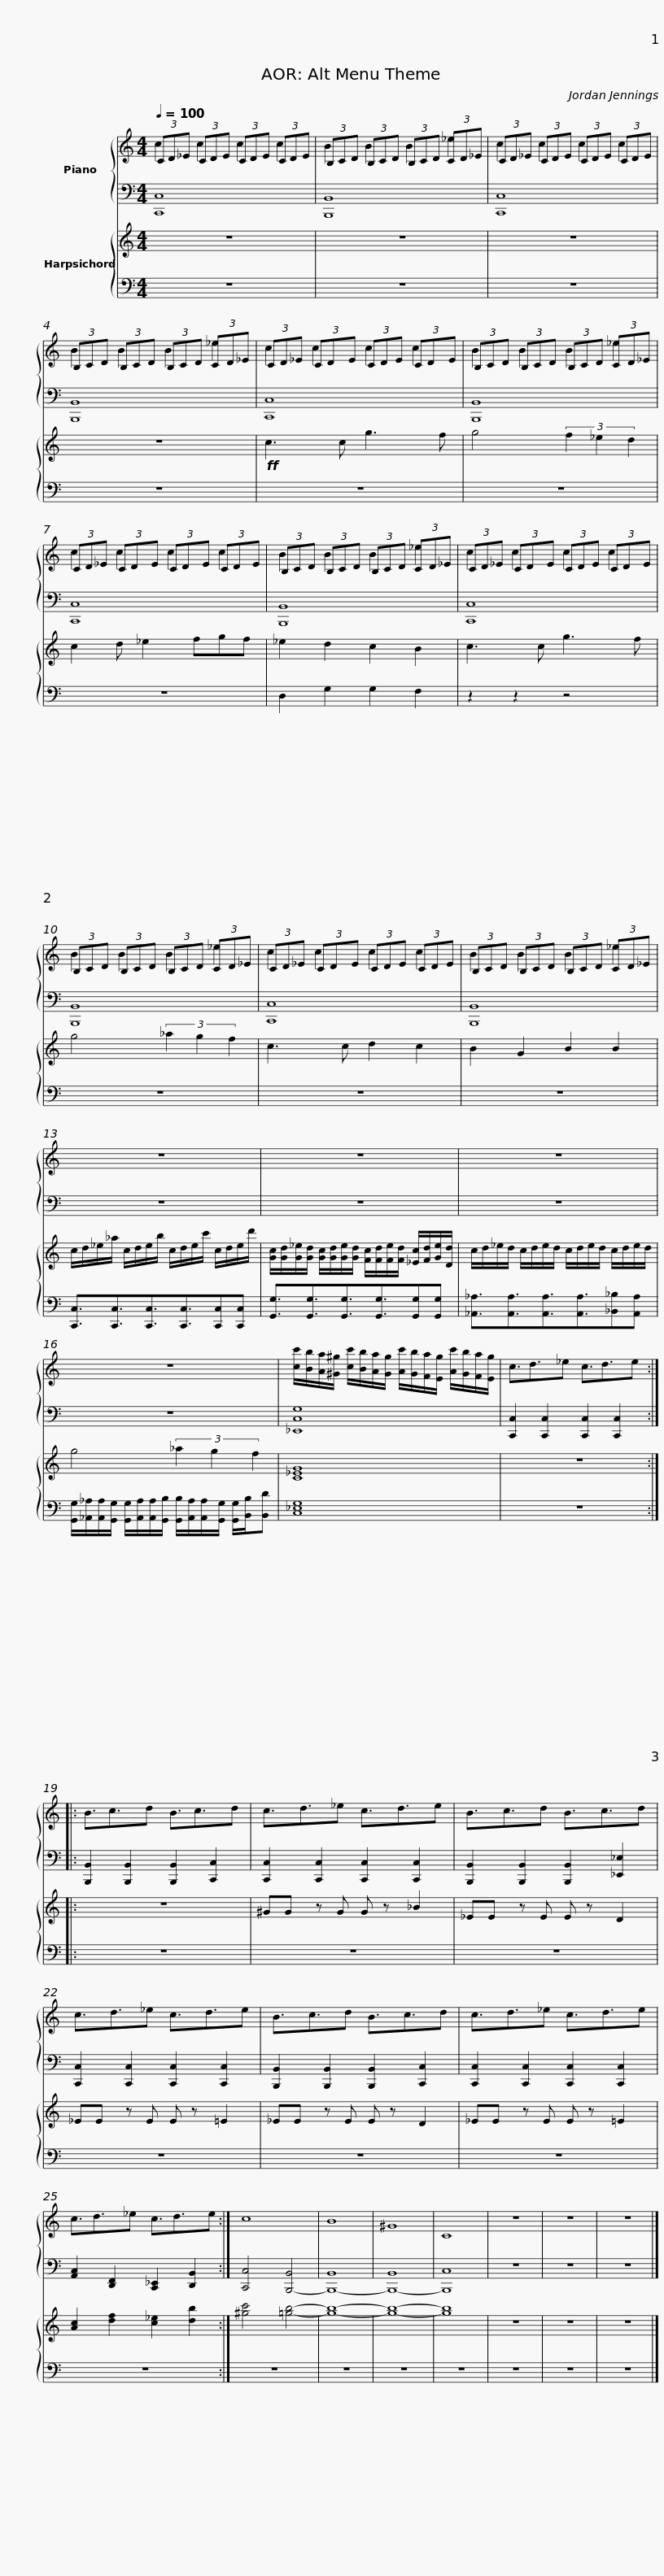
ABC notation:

X:1
%%score { ( 1 2 ) | 3 } { 4 | 5 }
L:1/8
Q:1/4=100
M:4/4
I:linebreak $
K:C
V:1 treble
V:2 treble
V:3 bass
V:4 treble
V:5 bass
V:1
 (3CD_E (3CDE (3CDE (3CDE | (3B,CD (3B,CD (3B,CD (3CD_E |$ (3CD_E (3CDE (3CDE (3CDE | (3B,CD (3B,CD (3B,CD (3CD_E |$ (3CD_E (3CDE (3CDE (3CDE | %5
 (3B,CD (3B,CD (3B,CD (3CD_E |$ (3CD_E (3CDE (3CDE (3CDE | (3B,CD (3B,CD (3B,CD (3CD_E |$ (3CD_E (3CDE (3CDE (3CDE | (3B,CD (3B,CD (3B,CD (3CD_E |$ %10
 (3CD_E (3CDE (3CDE (3CDE | (3B,CD (3B,CD (3B,CD (3CD_E |$ z8 | z8 |$ z8 | %15
 z8 |$ [cc']/[Bb]/[Aa]/[^G^g]/ [cc']/[Bb]/[Aa]/[Gg]/ [Ac']/[Gb]/[Fa]/[Eg]/ [Ac']/[Gb]/[Fa]/[Eg]/ | c3/2d3/2_e c3/2d3/2e :: B3/2c3/2d B3/2c3/2d |$ c3/2d3/2_e c3/2d3/2e | %20
 B3/2c3/2d B3/2c3/2d | c3/2d3/2_e c3/2d3/2e | B3/2c3/2d B3/2c3/2d |$ c3/2d3/2_e c3/2d3/2e | c3/2d3/2_e c3/2d3/2e :| %25
 c8 | B8 | ^G8 | C8 | z8 | %30
 z8 | z8 |] %32
V:2
 c2 c2 c2 c2 | B2 B2 B2 _e2 |$ c2 c2 c2 c2 | B2 B2 B2 _e2 |$ c2 c2 c2 c2 | %5
 B2 B2 B2 _e2 |$ c2 c2 c2 c2 | B2 B2 B2 _e2 |$ c2 c2 c2 c2 | B2 B2 B2 _e2 |$ %10
 c2 c2 c2 c2 | B2 B2 B2 _e2 |$ x8 | x8 |$ x8 | %15
 x8 |$ x8 | x8 :: x8 |$ x8 | %20
 x8 | x8 | x8 |$ x8 | x8 :| %25
 x8 | x8 | x8 | x8 | x8 | %30
 x8 | x8 |] %32
V:3
 [C,,C,]8 | [B,,,B,,]8 |$ [C,,C,]8 | [B,,,B,,]8 |$ [C,,C,]8 | %5
 [B,,,B,,]8 |$ [C,,C,]8 | [B,,,B,,]8 |$ [C,,C,]8 | [B,,,B,,]8 |$ %10
 [C,,C,]8 | [B,,,B,,]8 |$ z8 | z8 |$ z8 | %15
 z8 |$ [_E,,C,G,]8 | [C,,C,]2 [C,,C,]2 [C,,C,]2 [C,,C,]2 :: [B,,,B,,]2 [B,,,B,,]2 [B,,,B,,]2 [C,,C,]2 |$ [C,,C,]2 [C,,C,]2 [C,,C,]2 [C,,C,]2 | %20
 [B,,,B,,]2 [B,,,B,,]2 [B,,,B,,]2 [_E,,_E,]2 | [C,,C,]2 [C,,C,]2 [C,,C,]2 [C,,C,]2 | [B,,,B,,]2 [B,,,B,,]2 [B,,,B,,]2 [C,,C,]2 |$ [C,,C,]2 [C,,C,]2 [C,,C,]2 [C,,C,]2 | [A,,C,]2 [D,,F,,]2 [C,,_E,,]2 [D,,B,,]2 :| %25
 [C,,C,]4 [B,,,-B,,]4 | [B,,,-B,,]8 | [B,,,-B,,]8 | [B,,,C,]8 | z8 | %30
 z8 | z8 |] %32
V:4
 z8 | z8 |$ z8 | z8 |$!ff! c3 c g3 f | %5
 g4 (3f2 _e2 d2 |$ c2 d _e2 fgf | _e2 d2 c2 B2 |$ c3 c g3 f | g4 (3_a2 g2 f2 |$ %10
 c3 c d2 c2 | B2 G2 B2 B2 |$ c/d/_e/_a/ c/d/e/b/ c/d/e/c'/ c/d/e/d'/ | [Gc]/[Gd]/[G_e]/[Gd]/ [Gc]/[Gd]/[Ge]/[Gd]/ [Fc]/[Fd]/[Fe]/[Fd]/ [_Ec]/[Fd]/[Ge]/[Dd]/ |$ c/d/_e/d/ c/d/e/d/ c/d/e/d/ c/d/e/d/ | %15
 g4 (3_a2 g2 f2 |$ [C_EG]8 | z8 :: z8 |$ ^GG z G G z _B2 | %20
 _EE z E E z D2 | _EE z E E z =E2 | _EE z E E z D2 |$ _EE z E E z =E2 | [Ac]2 [df]2 [c_e]2 [db]2 :| %25
 [^gc']4 [=gb]4- | [gb]8- | [gb]8- | [gb]8 | z8 | %30
 z8 | z8 |] %32
V:5
 z8 | z8 |$ z8 | z8 |$ z8 | %5
 z8 |$ z8 | D,2 G,2 G,2 F,2 |$ z2 z2 z4 | z8 |$ %10
 z8 | z8 |$ [C,,C,]3/2[C,,C,]3/2[C,,C,]3/2[C,,C,]3/2[C,,C,][C,,C,] | [G,,G,]3/2[G,,G,]3/2[G,,G,]3/2[G,,G,]3/2[G,,G,][G,,G,] |$ [_A,,_A,]3/2[A,,A,]3/2[A,,A,]3/2[A,,A,]3/2[_B,,_B,][A,,A,] | %15
 [G,,G,]/[_A,,_A,]/[A,,A,]/[G,,G,]/ [G,,G,]/[A,,A,]/[A,,A,]/[G,,B,]/ [G,,B,]/[A,,A,]/[A,,A,]/[G,,G,]/ [G,,G,]/[B,,B,]/[B,,D] |$ [C,_E,G,]8 | z8 :: z8 |$ z8 | %20
 z8 | z8 | z8 |$ z8 | z8 :| %25
 z8 | z8 | z8 | z8 | z8 | %30
 z8 | z8 |] %32
